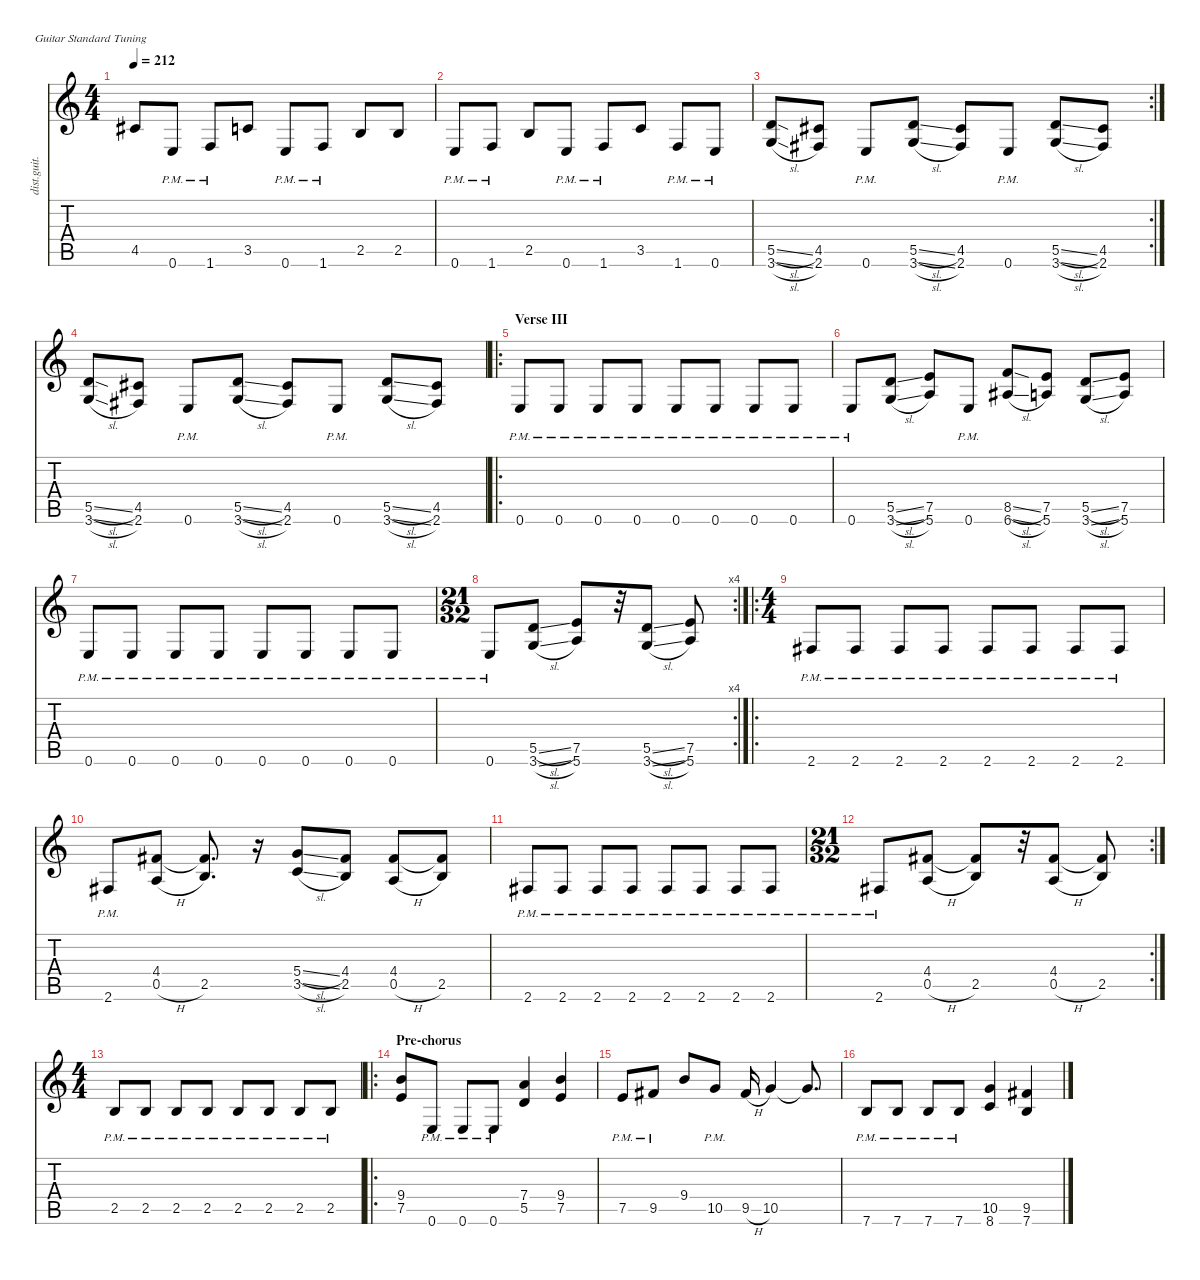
\defaultSystemsLayout 4
\hideDynamics
\bracketExtendMode nobrackets
\track ("Rhythm Guitar (James)" "dist.guit.") {instrument distortionguitar}
\staff {score tabs}
\tuning (E4 B3 G3 D3 A2 E2)
\ts (4 4)
\tempo 212
\clef g2
\ks c
4.5{acc #}.8{dy mf beam Up} 0.6{pm}.8{beam Up} 1.6{pm}.8{beam Up} 3.5.8{beam Up} 0.6{pm}.8{beam Up} 1.6{pm}.8{beam Up} 2.5.8{beam Up} 2.5.8{beam Up} |
0.6{pm}.8{beam Up} 1.6{pm}.8{beam Up} 2.5.8{beam Up} 0.6{pm}.8{beam Up} 1.6{pm}.8{beam Up} 3.5.8{beam Up} 1.6{pm}.8{beam Up} 0.6{pm}.8{beam Up} |
\rc 2
(5.5{sl} 3.6{sl}).8{beam Up} (4.5{acc #} 2.6{acc #}).8{beam Up} 0.6{pm}.8{beam Up} (5.5{sl} 3.6{sl}).8{beam Up} (4.5{acc #} 2.6{acc #}).8{beam Up} 0.6{pm}.8{beam Up} (5.5{sl} 3.6{sl}).8{beam Up} (4.5{acc #} 2.6{acc #}).8{beam Up} |
(5.5{sl} 3.6{sl}).8{beam Up} (4.5{acc #} 2.6{acc #}).8{beam Up} 0.6{pm}.8{beam Up} (5.5{sl} 3.6{sl}).8{beam Up} (4.5{acc #} 2.6{acc #}).8{beam Up} 0.6{pm}.8{beam Up} (5.5{sl} 3.6{sl}).8{beam Up} (4.5{acc #} 2.6{acc #}).8{beam Up} |
\ro
\section ("" "Verse III")
0.6{pm}.8{beam Up} 0.6{pm}.8{beam Up} 0.6{pm}.8{beam Up} 0.6{pm}.8{beam Up} 0.6{pm}.8{beam Up} 0.6{pm}.8{beam Up} 0.6{pm}.8{beam Up} 0.6{pm}.8{beam Up} |
0.6{pm}.8{beam Up} (5.5{sl} 3.6{sl}).8{beam Up} (7.5 5.6).8{beam Up} 0.6{pm}.8{beam Up} (8.5{sl} 6.6{sl acc #}).8{beam Up} (7.5 5.6).8{beam Up} (5.5{sl} 3.6{sl}).8{beam Up} (7.5 5.6).8{beam Up} |
0.6{pm}.8{beam Up} 0.6{pm}.8{beam Up} 0.6{pm}.8{beam Up} 0.6{pm}.8{beam Up} 0.6{pm}.8{beam Up} 0.6{pm}.8{beam Up} 0.6{pm}.8{beam Up} 0.6{pm}.8{beam Up} |
\rc 4
\ts (21 32)
\beaming (8 2 2 2 2)
0.6{pm}.8{beam Up} (5.5{sl} 3.6{sl}).8{beam Up} (7.5 5.6).8{beam Up} r.32{beam Up} (5.5{sl} 3.6{sl}).8{beam Up} (7.5 5.6).8{beam Up} |
\ro
\ts (4 4)
\beaming (8 2 2 2 2)
2.6{pm acc #}.8{beam Up} 2.6{pm acc #}.8{beam Up} 2.6{pm acc #}.8{beam Up} 2.6{pm acc #}.8{beam Up} 2.6{pm acc #}.8{beam Up} 2.6{pm acc #}.8{beam Up} 2.6{pm acc #}.8{beam Up} 2.6{pm acc #}.8{beam Up} |
2.6{pm acc #}.8{beam Up} (4.4{acc #} 0.5{h}).8{beam Up} (4.4{t acc #} 2.5).8{d beam Up} r.16{beam Down} (5.4{sl} 3.5{sl}).8{beam Up} (4.4{acc #} 2.5).8{beam Up} (4.4{acc #} 0.5{h}).8{beam Up} (4.4{t acc #} 2.5).8{beam Up} |
2.6{pm acc #}.8{beam Up} 2.6{pm acc #}.8{beam Up} 2.6{pm acc #}.8{beam Up} 2.6{pm acc #}.8{beam Up} 2.6{pm acc #}.8{beam Up} 2.6{pm acc #}.8{beam Up} 2.6{pm acc #}.8{beam Up} 2.6{pm acc #}.8{beam Up} |
\rc 2
\ts (21 32)
\beaming (8 2 2 2 2)
2.6{pm acc #}.8{beam Up} (4.4{acc #} 0.5{h}).8{beam Up} (4.4{t acc #} 2.5).8{beam Up} r.32{beam Up} (4.4{acc #} 0.5{h}).8{beam Up} (4.4{t acc #} 2.5).8{beam Up} |
\ts (4 4)
\beaming (8 2 2 2 2)
2.5{pm}.8{beam Up} 2.5{pm}.8{beam Up} 2.5{pm}.8{beam Up} 2.5{pm}.8{beam Up} 2.5{pm}.8{beam Up} 2.5{pm}.8{beam Up} 2.5{pm}.8{beam Up} 2.5{pm}.8{beam Up} |
\ro
\section ("" "Pre-chorus")
(9.4 7.5).8{beam Up} 0.6{pm}.8{beam Up} 0.6{pm}.8{beam Up} 0.6{pm}.8{beam Up} (7.4 5.5).4{beam Up} (9.4 7.5).4{beam Up} |
7.5{pm}.8{beam Up} 9.5{pm acc #}.8{beam Up} 9.4.8{beam Up} 10.5{pm}.8{beam Up} 9.5{h acc #}.16{beam Up} 10.5.4{beam Up} 10.5{t}.8{d beam Up} |
7.6{pm}.8{beam Up} 7.6{pm}.8{beam Up} 7.6{pm}.8{beam Up} 7.6{pm}.8{beam Up} (10.5 8.6).4{beam Up} (9.5{acc #} 7.6).4{beam Up}
